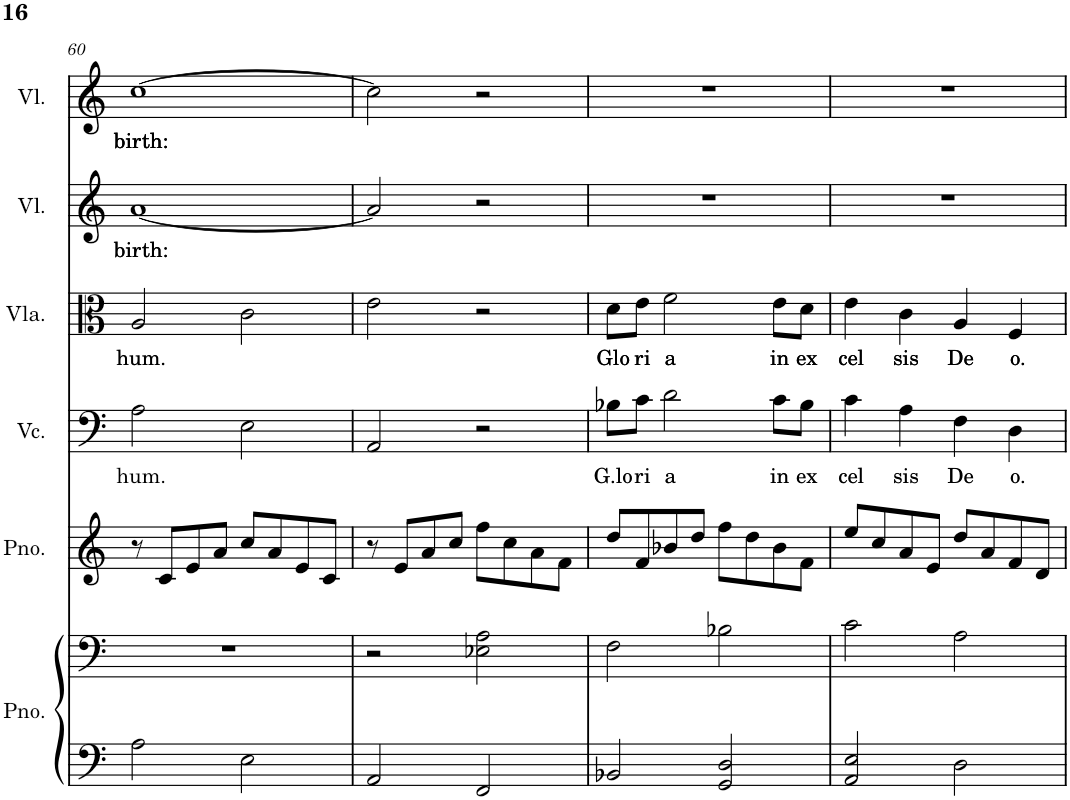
**kern	**kern	**kern	**kern	**text	**kern	**text	**kern	**text	**kern	**text
*part6	*part6	*part5	*part4	*part4	*part3	*part3	*part2	*part2	*part1	*part1
*staff7	*staff6	*staff5	*staff4	*staff4	*staff3	*staff3	*staff2	*staff2	*staff1	*staff1
*I"Piano, Staff-2	*	*I"Piano, Staff-1	*I"Cello, Violoncello.	*	*I"Altviool, Viola.	*	*I"Viool, Violino II.	*	*I"Viool, Violino I.	*
*I'Pno.	*	*I'Pno.	*I'Vc.	*	*I'Vla.	*	*I'Vl.	*	*I'Vl.	*
!!LO:PB:g=z
*clefF4	*clefF4	*clefG2	*clefF4	*	*clefC3	*	*clefG2	*	*clefG2	*
*k[]	*k[]	*k[]	*k[]	*	*k[]	*	*k[]	*	*k[]	*
*M2/2	*M2/2	*M2/2	*M2/2	*	*M2/2	*	*M2/2	*	*M2/2	*
=60	=60	=60	=60	=60	=60	=60	=60	=60	=60	=60
!	!	!	!	!LO:LY:b	!	!LO:LY:b	!	!LO:LY:b	!	!LO:LY:b
2A\	1r	8r	2A\	hum.	2A/	hum.	[1a	birth:	[1cc	birth:
.	.	8c/L	.	.	.	.	.	.	.	.
.	.	8e/	.	.	.	.	.	.	.	.
.	.	8a/J	.	.	.	.	.	.	.	.
2E\	.	8cc/L	2E\	.	2c\	.	.	.	.	.
.	.	8a/	.	.	.	.	.	.	.	.
.	.	8e/	.	.	.	.	.	.	.	.
.	.	8c/J	.	.	.	.	.	.	.	.
=61	=61	=61	=61	=61	=61	=61	=61	=61	=61	=61
2AA/	2r	8r	2AA/	.	2e\	.	2a/]	.	2cc\]	.
.	.	8e/L	.	.	.	.	.	.	.	.
.	.	8a/	.	.	.	.	.	.	.	.
.	.	8cc/J	.	.	.	.	.	.	.	.
2FF/	2E-X\ 2A\	8ff\L	2r	.	2r	.	2r	.	2r	.
.	.	8cc\	.	.	.	.	.	.	.	.
.	.	8a\	.	.	.	.	.	.	.	.
.	.	8f\J	.	.	.	.	.	.	.	.
=62	=62	=62	=62	=62	=62	=62	=62	=62	=62	=62
!	!	!	!	!LO:LY:b	!	!LO:LY:b	!	!	!	!
2BB-X/	2F\	8dd/L	8B-X\L	G.lo	8d\L	Glo	1r	.	1r	.
!	!	!	!	!LO:LY:b	!	!LO:LY:b	!	!	!	!
.	.	8f/	8c\J	ri	8e\J	ri	.	.	.	.
!	!	!	!	!LO:LY:b	!	!LO:LY:b	!	!	!	!
.	.	8b-X/	2d\	a	2f\	a	.	.	.	.
.	.	8dd/J	.	.	.	.	.	.	.	.
2GG/ 2D/	2B-X\	8ff\L	.	.	.	.	.	.	.	.
.	.	8dd\	.	.	.	.	.	.	.	.
!	!	!	!	!LO:LY:b	!	!LO:LY:b	!	!	!	!
.	.	8b-\	8c\L	in	8e\L	in	.	.	.	.
!	!	!	!	!LO:LY:b	!	!LO:LY:b	!	!	!	!
.	.	8f\J	8B-\J	ex	8d\J	ex	.	.	.	.
=63	=63	=63	=63	=63	=63	=63	=63	=63	=63	=63
!	!	!	!	!LO:LY:b	!	!LO:LY:b	!	!	!	!
2AA/ 2E/	2c\	8ee/L	4c\	cel	4e\	cel	1r	.	1r	.
.	.	8cc/	.	.	.	.	.	.	.	.
!	!	!	!	!LO:LY:b	!	!LO:LY:b	!	!	!	!
.	.	8a/	4A\	sis	4c\	sis	.	.	.	.
.	.	8e/J	.	.	.	.	.	.	.	.
!	!	!	!	!LO:LY:b	!	!LO:LY:b	!	!	!	!
2D\	2A\	8dd/L	4F\	De	4A/	De	.	.	.	.
.	.	8a/	.	.	.	.	.	.	.	.
!	!	!	!	!LO:LY:b	!	!LO:LY:b	!	!	!	!
.	.	8f/	4D\	o.	4F/	o.	.	.	.	.
.	.	8d/J	.	.	.	.	.	.	.	.
=	=	=	=	=	=	=	=	=	=	=
*-	*-	*-	*-	*-	*-	*-	*-	*-	*-	*-
